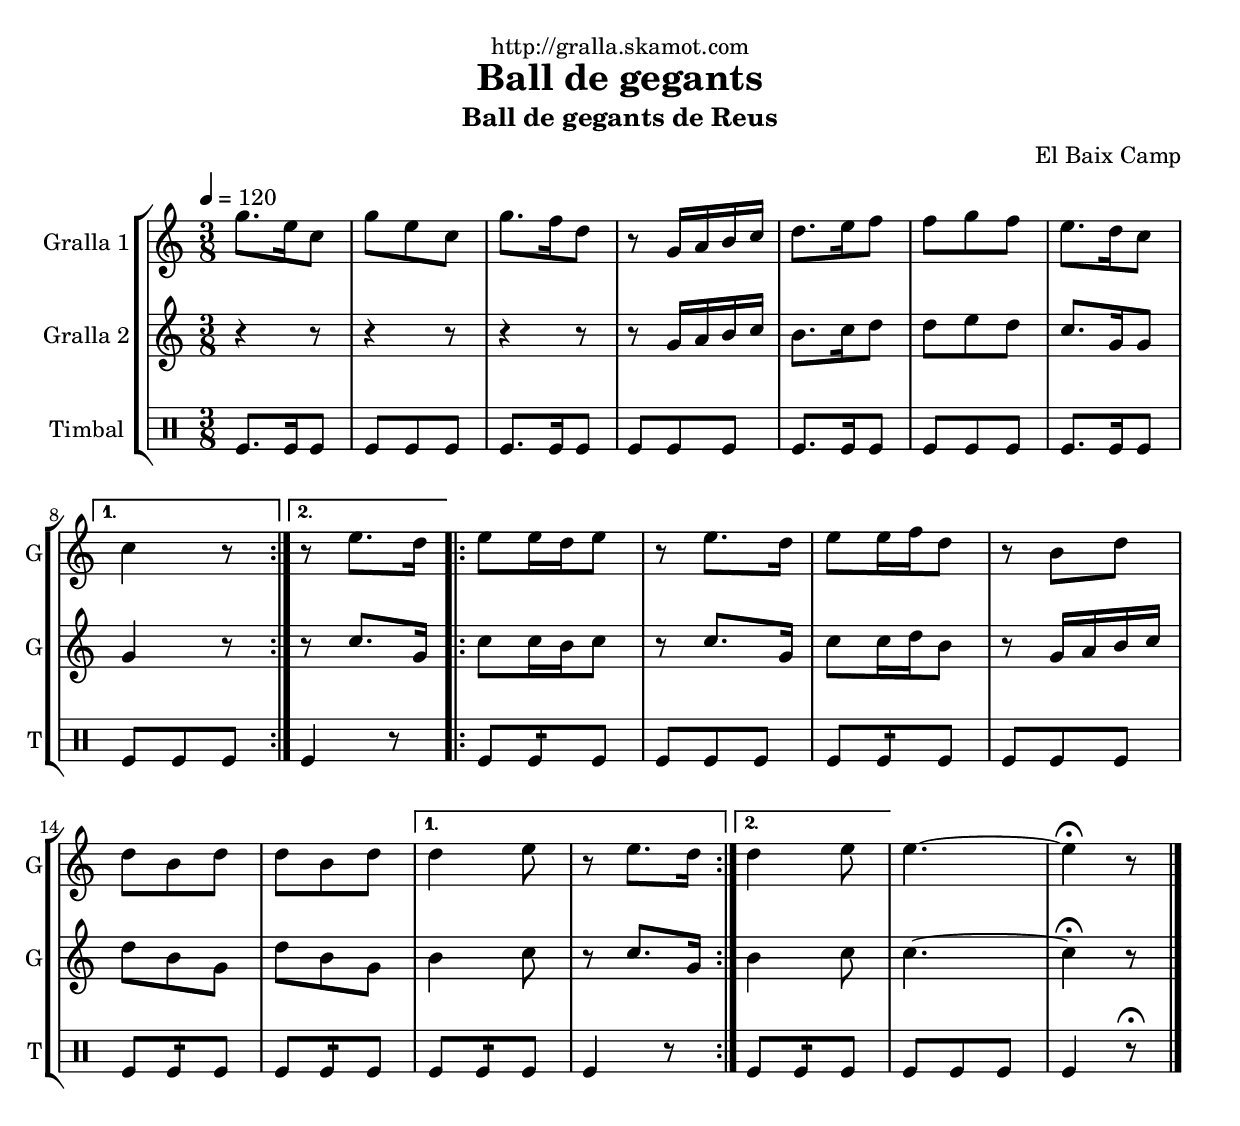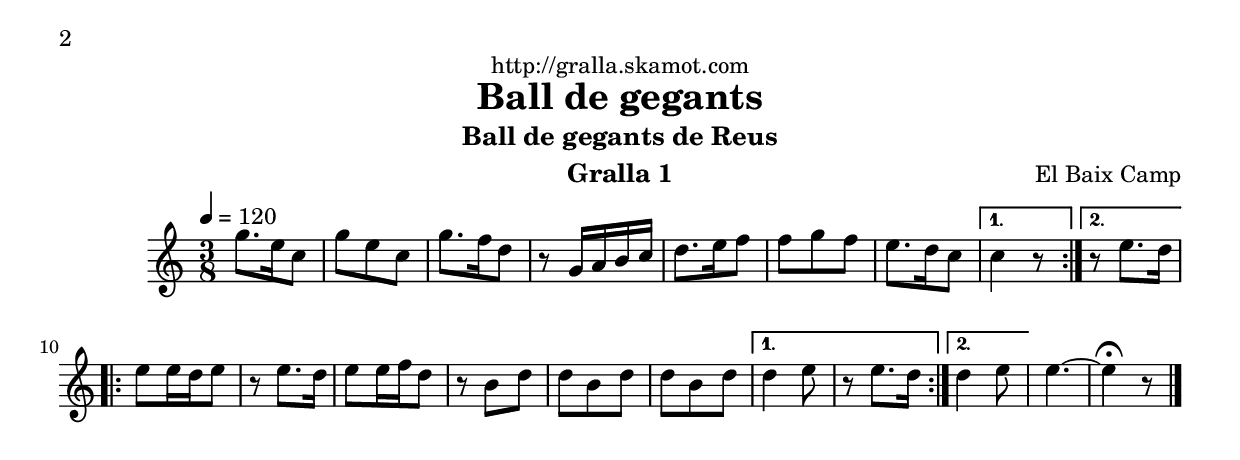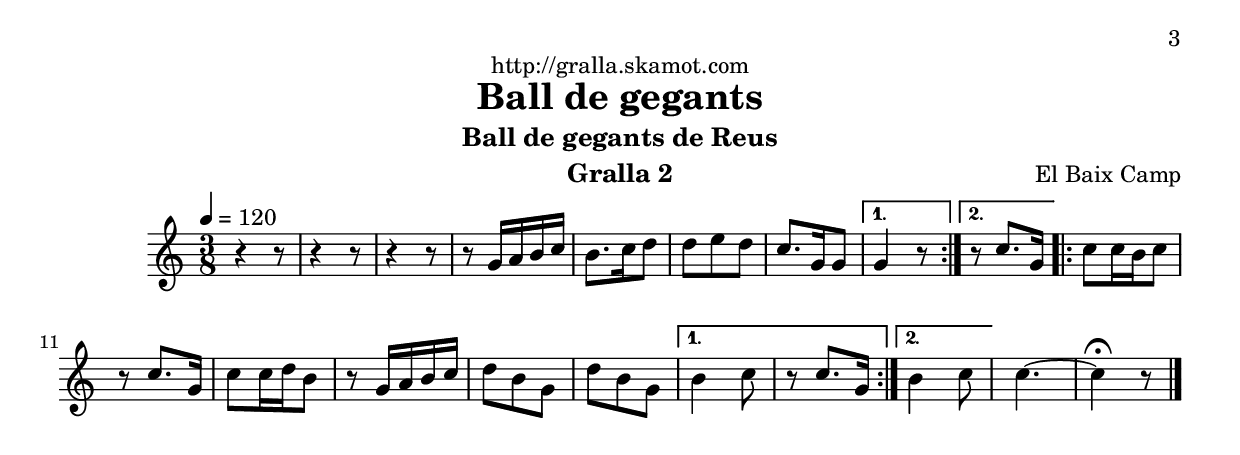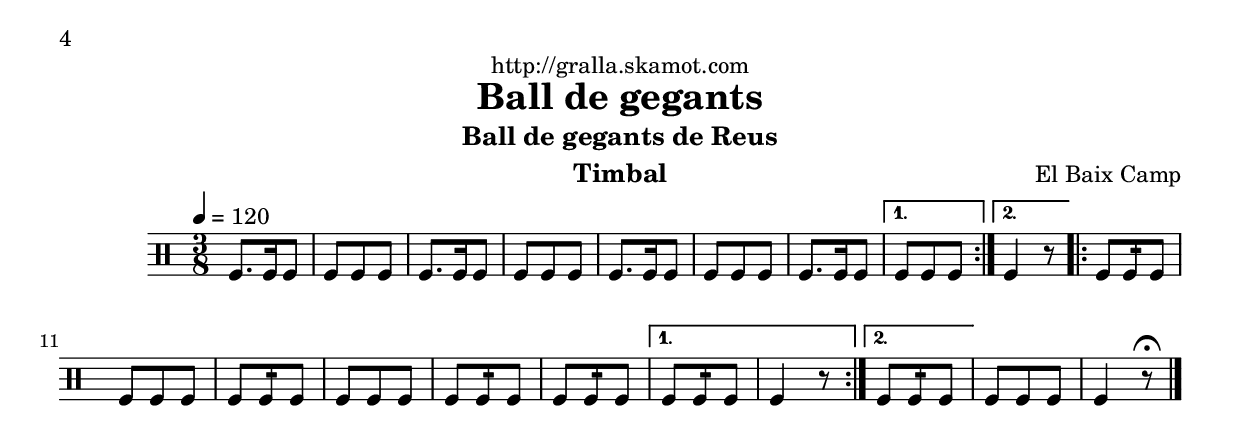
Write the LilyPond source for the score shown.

\version "2.16.2"

\header {
  dedication="http://gralla.skamot.com"
  title="Ball de gegants"
  subtitle="Ball de gegants de Reus"
  subsubtitle=""
  poet=""
  meter=""
  piece=""
  composer="El Baix Camp"
  arranger=""
  opus=""
  instrument=""
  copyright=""
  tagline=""
}

liniaroAa =
\relative g''
{
  \tempo 4=120
  \clef treble
  \key c \major
  \time 3/8
  \repeat volta 2 { g8. e16 c8  |
  g'8 e c  |
  g'8. f16 d8  |
  r8 g,16 a b c  |
  %05
  d8. e16 f8  |
  f8 g f  |
  e8. d16 c8 }
  \alternative { { c4 r8 }
  { r8 e8. d16 } }
  %10
  \repeat volta 2 {
  e8 e16 d e8  |
  r8 e8. d16  |
  e8 e16 f d8  |
  r8 b d  |
  d8 b d  |
  %15
  d8 b d }
  \alternative { { d4 e8  |
  r8 e8. d16 }
  { d4 e8 } }
  e4. ~  |
  %20
  e4 \fermata r8  \bar "|."
}

liniaroAb =
\relative g'
{
  \tempo 4=120
  \clef treble
  \key c \major
  \time 3/8
  \repeat volta 2 { r4 r8  |
  r4 r8  |
  r4 r8  |
  r8 g16 a b c  |
  %05
  b8. c16 d8  |
  d8 e d  |
  c8. g16 g8 }
  \alternative { { g4 r8 }
  { r8 c8. g16 } }
  %10
  \repeat volta 2 {
  c8 c16 b c8  |
  r8 c8. g16  |
  c8 c16 d b8  |
  r8 g16 a b c  |
  d8 b g  |
  %15
  d'8 b g }
  \alternative { { b4 c8  |
  r8 c8. g16 }
  { b4 c8 } }
  c4. ~  |
  %20
  c4 \fermata r8  \bar "|."
}

liniaroAc =
\drummode
{
  \tempo 4=120
  \time 3/8
  \repeat volta 2 { tomfl8. tomfl16 tomfl8  |
  tomfl8 tomfl tomfl  |
  tomfl8. tomfl16 tomfl8  |
  tomfl8 tomfl tomfl  |
  %05
  tomfl8. tomfl16 tomfl8  |
  tomfl8 tomfl tomfl  |
  tomfl8. tomfl16 tomfl8 }
  \alternative { { tomfl8 tomfl tomfl }
  { tomfl4 r8 } }
  %10
  \repeat volta 2 {
  tomfl8 tomfl:16 tomfl  |
  tomfl8 tomfl tomfl  |
  tomfl8 tomfl:16 tomfl  |
  tomfl8 tomfl tomfl  |
  tomfl8 tomfl:16 tomfl  |
  %15
  tomfl8 tomfl:16 tomfl }
  \alternative { { tomfl8 tomfl:16 tomfl  |
  tomfl4 r8 }
  { tomfl8 tomfl:16 tomfl } }
  tomfl8 tomfl tomfl  |
  %20
  tomfl4 r8 \fermata  \bar "|."
}

\bookpart {
  \score {
    \new StaffGroup {
      \override Score.RehearsalMark #'self-alignment-X = #LEFT
      <<
        \new Staff \with {instrumentName = #"Gralla 1" shortInstrumentName = #"G"} \liniaroAa
        \new Staff \with {instrumentName = #"Gralla 2" shortInstrumentName = #"G"} \liniaroAb
        \new DrumStaff \with {instrumentName = #"Timbal" shortInstrumentName = #"T"} \liniaroAc
      >>
    }
    \layout {}
  }
  \score { \unfoldRepeats
    \new StaffGroup {
      \override Score.RehearsalMark #'self-alignment-X = #LEFT
      <<
        \new Staff \with {instrumentName = #"Gralla 1" shortInstrumentName = #"G"} \liniaroAa
        \new Staff \with {instrumentName = #"Gralla 2" shortInstrumentName = #"G"} \liniaroAb
        \new DrumStaff \with {instrumentName = #"Timbal" shortInstrumentName = #"T"} \liniaroAc
      >>
    }
    \midi {
      \set Staff.midiInstrument = "oboe"
      \set DrumStaff.midiInstrument = "drums"
    }
  }
}

\bookpart {
  \header {instrument="Gralla 1"}
  \score {
    \new StaffGroup {
      \override Score.RehearsalMark #'self-alignment-X = #LEFT
      <<
        \new Staff \liniaroAa
      >>
    }
    \layout {}
  }
  \score { \unfoldRepeats
    \new StaffGroup {
      \override Score.RehearsalMark #'self-alignment-X = #LEFT
      <<
        \new Staff \liniaroAa
      >>
    }
    \midi {
      \set Staff.midiInstrument = "oboe"
      \set DrumStaff.midiInstrument = "drums"
    }
  }
}

\bookpart {
  \header {instrument="Gralla 2"}
  \score {
    \new StaffGroup {
      \override Score.RehearsalMark #'self-alignment-X = #LEFT
      <<
        \new Staff \liniaroAb
      >>
    }
    \layout {}
  }
  \score { \unfoldRepeats
    \new StaffGroup {
      \override Score.RehearsalMark #'self-alignment-X = #LEFT
      <<
        \new Staff \liniaroAb
      >>
    }
    \midi {
      \set Staff.midiInstrument = "oboe"
      \set DrumStaff.midiInstrument = "drums"
    }
  }
}

\bookpart {
  \header {instrument="Timbal"}
  \score {
    \new StaffGroup {
      \override Score.RehearsalMark #'self-alignment-X = #LEFT
      <<
        \new DrumStaff \liniaroAc
      >>
    }
    \layout {}
  }
  \score { \unfoldRepeats
    \new StaffGroup {
      \override Score.RehearsalMark #'self-alignment-X = #LEFT
      <<
        \new DrumStaff \liniaroAc
      >>
    }
    \midi {
      \set Staff.midiInstrument = "oboe"
      \set DrumStaff.midiInstrument = "drums"
    }
  }
}

